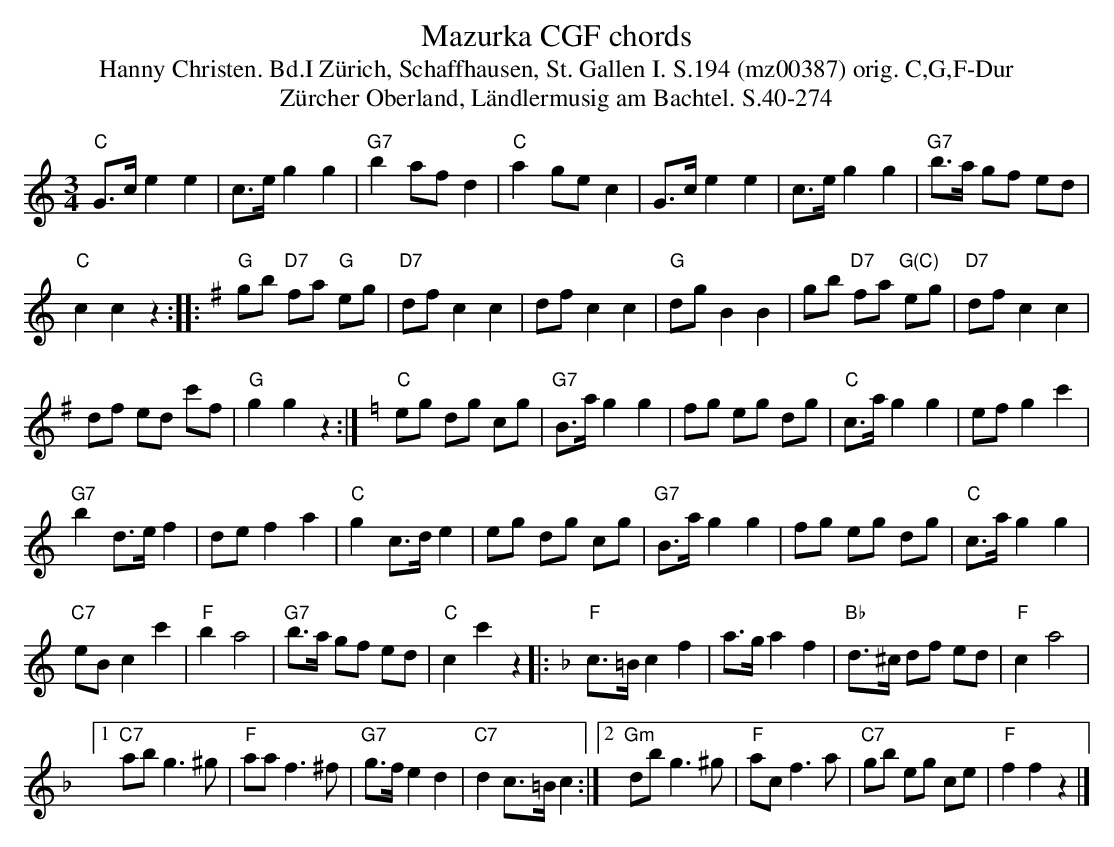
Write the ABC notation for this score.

X:1
T:Mazurka CGF chords
T:Hanny Christen. Bd.I Zürich, Schaffhausen, St. Gallen I. S.194 (mz00387) orig. C,G,F-Dur
T: Z\"urcher Oberland, L\"andlermusig am Bachtel. S.40-274
M:3/4
L:1/8
K:C %%MIDI gchordon
"C"G>ce2e2 | c>eg2g2 | "G7"b2afd2 | "C"a2gec2 | G>ce2e2 | c>eg2g2 |"G7"b>a gf ed |
"C"c2c2z2 :: [K:G] "G"gb "D7"fa "G"eg | "D7"dfc2c2 | dfc2c2 | "G"dgB2B2 | gb "D7"fa "G(C)"eg | "D7"dfc2c2 |
df ed c'f | "G"g2g2z2 :| [K:C] "C"eg dg cg | "G7"B>ag2g2 | fg eg dg | "C"c>ag2g2 | efg2c'2 |
"G7"b2d>ef2 | def2a2 | "C"g2c>de2 | eg dg cg | "G7"B>ag2g2 | fg eg dg | "C"c>ag2g2 |
"C7"eBc2c'2 | "F"b2a4 | "G7"b>a gf ed | "C"c2c'2z2 |: [K:F] "F"c>=Bc2f2 | a>ga2f2 | "Bb"d>^c df ed | "F"c2a4 |1
"C7"abg3^g | "F"aaf3^f | "G7"g>fe2d2 | "C7"d2c>=Bc2 :|2 "Gm"dbg3^g | "F"acf3a | "C7"gb eg ce | "F"f2f2z2 |]
